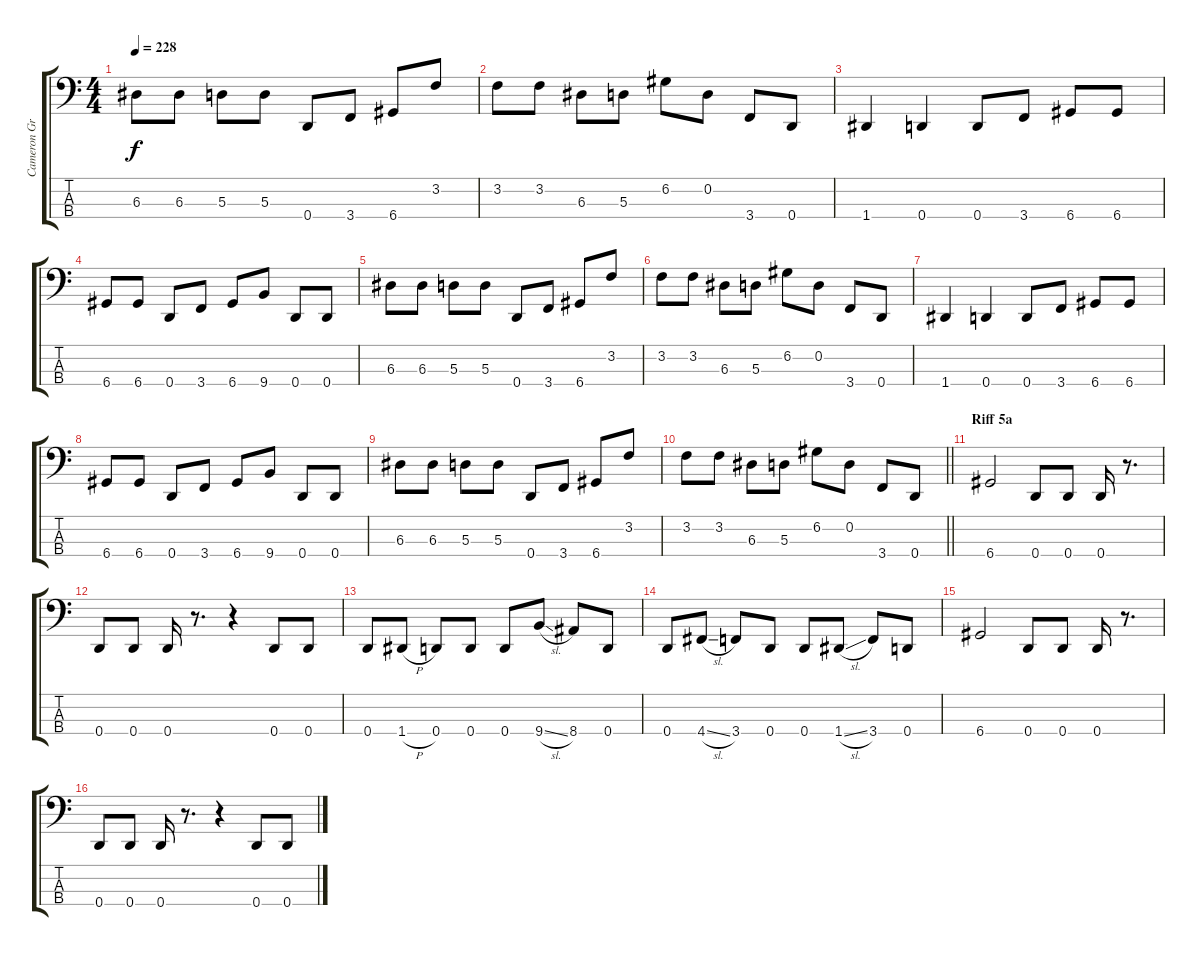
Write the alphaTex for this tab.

\track ("Cameron Grant" "Cameron Gr") {instrument electricbasspick}
\staff {score tabs}
\tuning (G2 D2 A1 D1) {hide}
\ts (4 4)
\tempo 228
\clef f4
\ks c
6.3.8{dy f} 6.3.8 5.3.8 5.3.8 0.4.8 3.4.8 6.4.8 3.2.8 |
3.2.8 3.2.8 6.3.8 5.3.8 6.2.8 0.2.8 3.4.8 0.4.8 |
1.4.4 0.4.4 0.4.8 3.4.8 6.4.8 6.4.8 |
6.4.8 6.4.8 0.4.8 3.4.8 6.4.8 9.4.8 0.4.8 0.4.8 |
6.3.8 6.3.8 5.3.8 5.3.8 0.4.8 3.4.8 6.4.8 3.2.8 |
3.2.8 3.2.8 6.3.8 5.3.8 6.2.8 0.2.8 3.4.8 0.4.8 |
1.4.4 0.4.4 0.4.8 3.4.8 6.4.8 6.4.8 |
6.4.8 6.4.8 0.4.8 3.4.8 6.4.8 9.4.8 0.4.8 0.4.8 |
6.3.8 6.3.8 5.3.8 5.3.8 0.4.8 3.4.8 6.4.8 3.2.8 |
\barLineRight lightlight
3.2.8 3.2.8 6.3.8 5.3.8 6.2.8 0.2.8 3.4.8 0.4.8 |
\section ("" "Riff 5a")
6.4.2 0.4.8 0.4.8 0.4.16 r.8{d} |
0.4.8 0.4.8 0.4.16 r.8{d} r.4 0.4.8 0.4.8 |
0.4.8 1.4{h}.8 0.4.8 0.4.8 0.4.8 9.4{sl}.8 8.4.8 0.4.8 |
0.4.8 4.4{sl}.8 3.4.8 0.4.8 0.4.8 1.4{sl}.8 3.4.8 0.4.8 |
6.4.2 0.4.8 0.4.8 0.4.16 r.8{d} |
0.4.8 0.4.8 0.4.16 r.8{d} r.4 0.4.8 0.4.8
